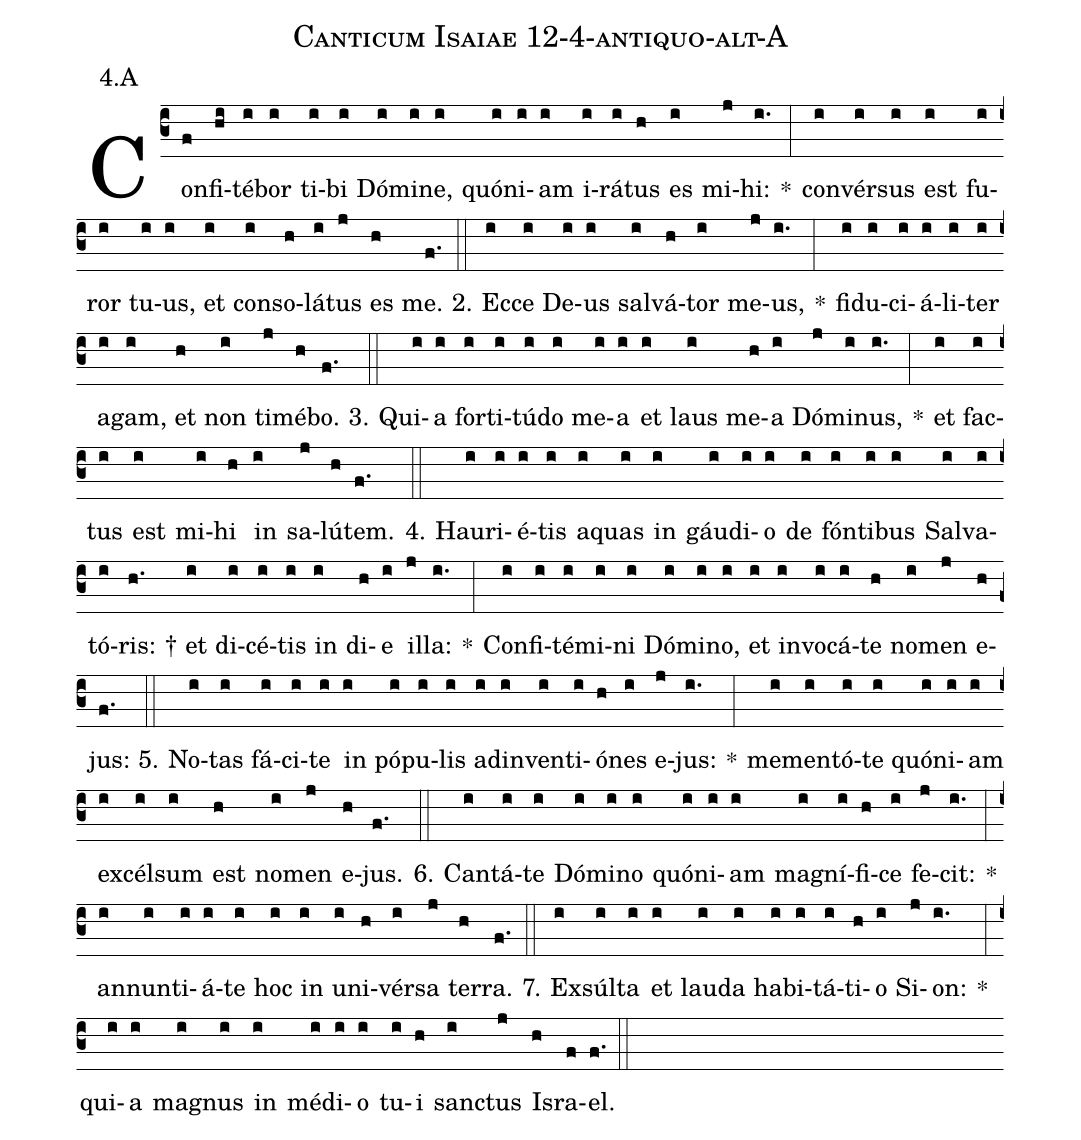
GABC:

name: Canticum Isaiae 12-4-antiquo-alt-A;
annotation: 4.A;
%%
(c3)Con(f)fi(hi)té(i)bor(i) ti(i)bi(i) Dó(i)mi(i)ne,(i) quón(i)i(i)am(i) i(i)rá(i)tus(h) es(i) mi(j)hi:(i.) *(:) con(i)vér(i)sus(i) est(i) fu(i)ror(i) tu(i)us,(i) et(i) con(i)so(h)lá(i)tus(j) es(h) me.(f.) (::)
2. Ec(i)ce(i) De(i)us(i) sal(i)vá(h)tor(i) me(j)us,(i.) *(:) fi(i)du(i)ci(i)á(i)li(i)ter(i) a(i)gam,(i) et(h) non(i) ti(j)mé(h)bo.(f.) (::)
3. Qui(i)a(i) for(i)ti(i)tú(i)do(i) me(i)a(i) et(i) laus(i) me(h)a(i) Dó(j)mi(i)nus,(i.) *(:) et(i) fac(i)tus(i) est(i) mi(i)hi(h) in(i) sa(j)lú(h)tem.(f.) (::)
4. Hau(i)ri(i)é(i)tis(i) a(i)quas(i) in(i) gáu(i)di(i)o(i) de(i) fón(i)ti(i)bus(i) Sal(i)va(i)tó(i)ris: †(h.) et(i) di(i)cé(i)tis(i) in(i) di(h)e(i) il(j)la:(i.) *(:) Con(i)fi(i)té(i)mi(i)ni(i) Dó(i)mi(i)no,(i) et(i) in(i)vo(i)cá(i)te(h) no(i)men(j) e(h)jus:(f.) (::)
5. No(i)tas(i) fá(i)ci(i)te(i) in(i) pó(i)pu(i)lis(i) ad(i)in(i)ven(i)ti(i)ó(h)nes(i) e(j)jus:(i.) *(:) me(i)men(i)tó(i)te(i) quón(i)i(i)am(i) ex(i)cél(i)sum(i) est(h) no(i)men(j) e(h)jus.(f.) (::)
6. Can(i)tá(i)te(i) Dó(i)mi(i)no(i) quón(i)i(i)am(i) ma(i)gní(i)fi(h)ce(i) fe(j)cit:(i.) *(:) an(i)nun(i)ti(i)á(i)te(i) hoc(i) in(i) u(i)ni(h)vér(i)sa(j) ter(h)ra.(f.) (::)
7. Ex(i)súl(i)ta(i) et(i) lau(i)da(i) ha(i)bi(i)tá(i)ti(h)o(i) Si(j)on:(i.) *(:) qui(i)a(i) ma(i)gnus(i) in(i) mé(i)di(i)o(i) tu(i)i(h) sanc(i)tus(j) Is(h)ra(f)el.(f.) (::)
